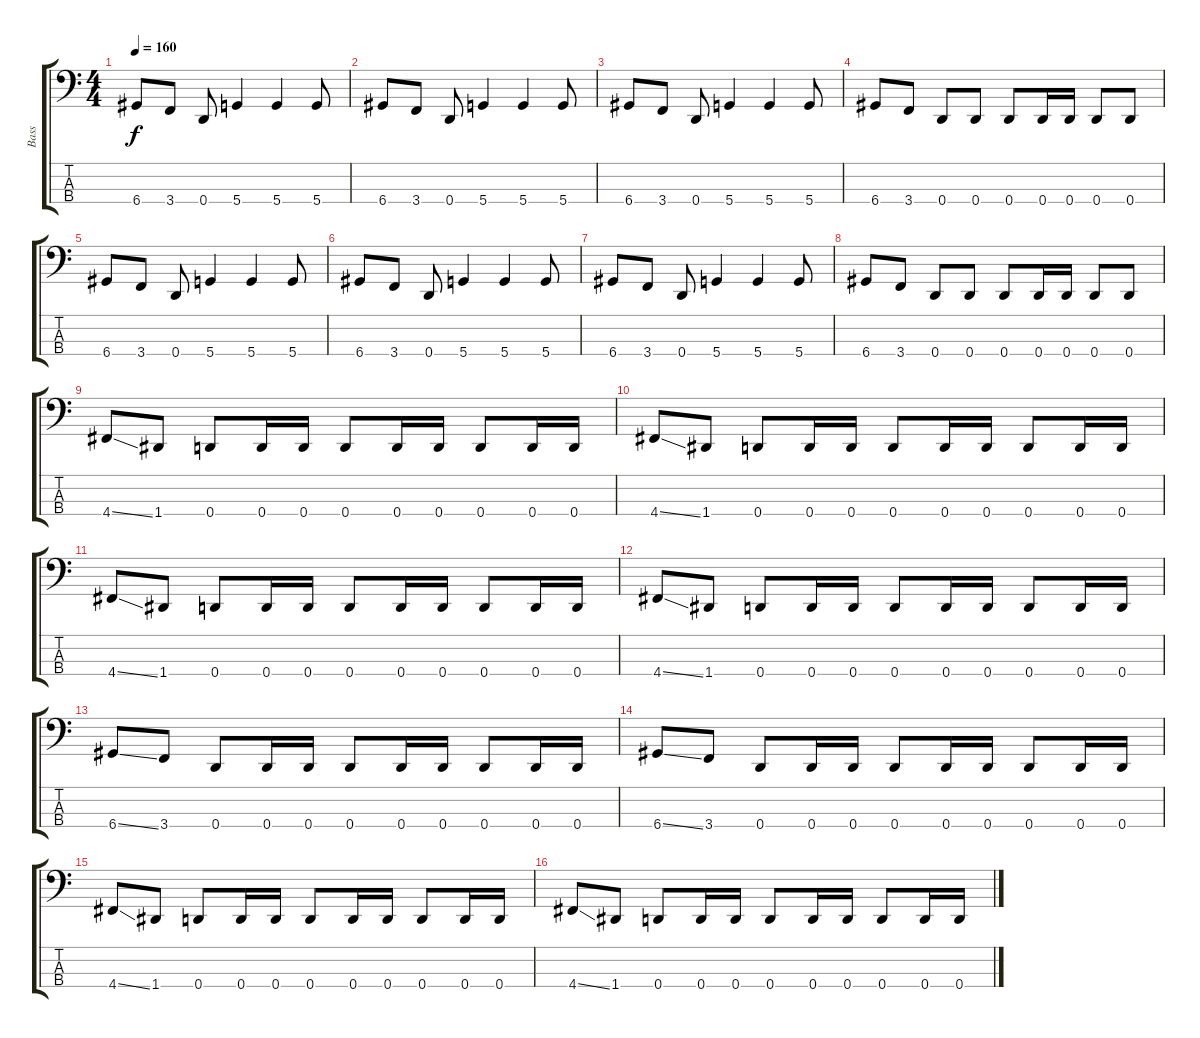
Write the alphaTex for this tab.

\track ("Bass" "Bass") {instrument electricbassfinger}
\staff {score tabs}
\tuning (F2 C2 G1 D1) {hide}
\ts (4 4)
\tempo 160
\clef f4
\ks c
6.4.8{dy f} 3.4.8 0.4.8 5.4.4 5.4.4 5.4.8 |
6.4.8 3.4.8 0.4.8 5.4.4 5.4.4 5.4.8 |
6.4.8 3.4.8 0.4.8 5.4.4 5.4.4 5.4.8 |
6.4.8 3.4.8 0.4.8 0.4.8 0.4.8 0.4.16 0.4.16 0.4.8 0.4.8 |
6.4.8 3.4.8 0.4.8 5.4.4 5.4.4 5.4.8 |
6.4.8 3.4.8 0.4.8 5.4.4 5.4.4 5.4.8 |
6.4.8 3.4.8 0.4.8 5.4.4 5.4.4 5.4.8 |
6.4.8 3.4.8 0.4.8 0.4.8 0.4.8 0.4.16 0.4.16 0.4.8 0.4.8 |
4.4{ss}.8 1.4.8 0.4.8 0.4.16 0.4.16 0.4.8 0.4.16 0.4.16 0.4.8 0.4.16 0.4.16 |
4.4{ss}.8 1.4.8 0.4.8 0.4.16 0.4.16 0.4.8 0.4.16 0.4.16 0.4.8 0.4.16 0.4.16 |
4.4{ss}.8 1.4.8 0.4.8 0.4.16 0.4.16 0.4.8 0.4.16 0.4.16 0.4.8 0.4.16 0.4.16 |
4.4{ss}.8 1.4.8 0.4.8 0.4.16 0.4.16 0.4.8 0.4.16 0.4.16 0.4.8 0.4.16 0.4.16 |
6.4{ss}.8 3.4.8 0.4.8 0.4.16 0.4.16 0.4.8 0.4.16 0.4.16 0.4.8 0.4.16 0.4.16 |
6.4{ss}.8 3.4.8 0.4.8 0.4.16 0.4.16 0.4.8 0.4.16 0.4.16 0.4.8 0.4.16 0.4.16 |
4.4{ss}.8 1.4.8 0.4.8 0.4.16 0.4.16 0.4.8 0.4.16 0.4.16 0.4.8 0.4.16 0.4.16 |
4.4{ss}.8 1.4.8 0.4.8 0.4.16 0.4.16 0.4.8 0.4.16 0.4.16 0.4.8 0.4.16 0.4.16
